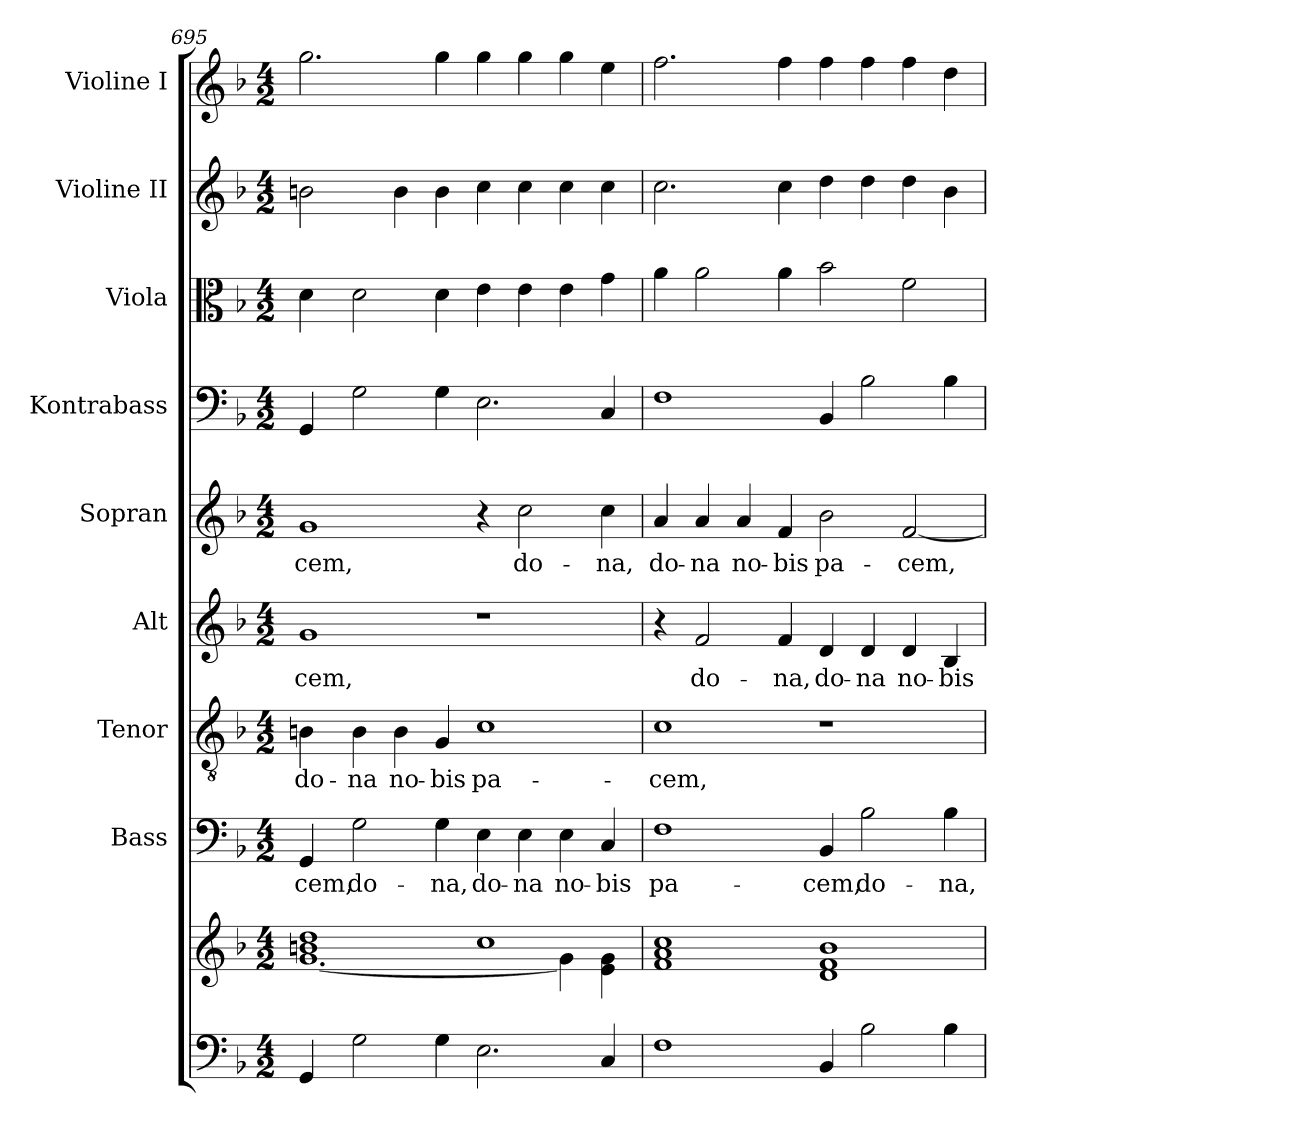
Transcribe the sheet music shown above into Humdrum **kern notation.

**kern	**kern	**kern	**text	**kern	**text	**kern	**text	**kern	**text	**kern	**kern	**kern	**kern
*part9	*part9	*part8	*part8	*part7	*part7	*part6	*part6	*part5	*part5	*part4	*part3	*part2	*part1
*staff10	*staff9	*staff8	*staff8	*staff7	*staff7	*staff6	*staff6	*staff5	*staff5	*staff4	*staff3	*staff2	*staff1
*	*	*I"Bass	*	*I"Tenor	*	*I"Alt	*	*I"Sopran	*	*I"Kontrabass	*I"Viola	*I"Violine II	*I"Violine I
*	*	*I'B.	*	*I'T.	*	*I'A.	*	*I'S.	*	*I'Kb.	*I'Vla.	*I'Vl. II	*I'Vl. I
*clefF4	*clefG2	*clefF4	*	*clefGv2	*	*clefG2	*	*clefG2	*	*clefF4	*clefC3	*clefG2	*clefG2
*	*	*	*	*	*	*	*	*	*	*ITrd7c12	*	*	*
*k[b-]	*k[b-]	*k[b-]	*	*k[b-]	*	*k[b-]	*	*k[b-]	*	*k[b-]	*k[b-]	*k[b-]	*k[b-]
*F:	*F:	*F:	*	*F:	*	*F:	*	*F:	*	*F:	*F:	*F:	*F:
*M4/2	*M4/2	*M4/2	*	*M4/2	*	*M4/2	*	*M4/2	*	*M4/2	*M4/2	*M4/2	*M4/2
=695	=695	=695	=695	=695	=695	=695	=695	=695	=695	=695	=695	=695	=695
*	*^	*	*	*	*	*	*	*	*	*	*	*	*
!	!	!	!	!LO:LY:b	!	!LO:LY:b	!	!LO:LY:b	!	!LO:LY:b	!	!	!	!
4GG/	1bn 1dd	[<1.g	4GG/	-cem,	4Bn\	do-	1g	-cem,	1g	-cem,	4GGG/	4d\	2bn\	2.gg\
!	!	!	!	!LO:LY:b	!	!LO:LY:b	!	!	!	!	!	!	!	!
2G\	.	.	2G\	do-	4B\	-na	.	.	.	.	2GG\	2d\	.	.
!	!	!	!	!	!	!LO:LY:b	!	!	!	!	!	!	!	!
.	.	.	.	.	4B\	no-	.	.	.	.	.	.	4b\	.
!	!	!	!	!LO:LY:b	!	!LO:LY:b	!	!	!	!	!	!	!	!
4G\	.	.	4G\	-na,	4G/	-bis	.	.	.	.	4GG\	4d\	4b\	4gg\
!	!	!	!	!LO:LY:b	!	!LO:LY:b	!	!	!	!	!	!	!	!
2.E\	1cc	.	4E\	do-	1c	pa-	1r	.	4r	.	2.EE\	4e\	4cc\	4gg\
!	!	!	!	!LO:LY:b	!	!	!	!	!	!LO:LY:b	!	!	!	!
.	.	.	4E\	-na	.	.	.	.	2cc\	do-	.	4e\	4cc\	4gg\
!	!	!	!	!LO:LY:b	!	!	!	!	!	!	!	!	!	!
.	.	4g\]	4E\	no-	.	.	.	.	.	.	.	4e\	4cc\	4gg\
!	!	!	!	!LO:LY:b	!	!	!	!	!	!LO:LY:b	!	!	!	!
4C/	.	4e\ 4g\	4C/	-bis	.	.	.	.	4cc\	-na,	4CC/	4g\	4cc\	4ee\
!!LO:LB:g=z
=696	=696	=696	=696	=696	=696	=696	=696	=696	=696	=696	=696	=696	=696	=696
!	!	!	!	!LO:LY:b	!	!LO:LY:b	!	!	!	!LO:LY:b	!	!	!	!
*	*v	*v	*	*	*	*	*	*	*	*	*	*	*	*
1F	1f 1a 1cc	1F	pa-	1c	-cem,	4r	.	4a/	do-	1FF	4a\	2.cc\	2.ff\
!	!	!	!	!	!	!	!LO:LY:b	!	!LO:LY:b	!	!	!	!
.	.	.	.	.	.	2f/	do-	4a/	-na	.	2a\	.	.
!	!	!	!	!	!	!	!	!	!LO:LY:b	!	!	!	!
.	.	.	.	.	.	.	.	4a/	no-	.	.	.	.
!	!	!	!	!	!	!	!LO:LY:b	!	!LO:LY:b	!	!	!	!
.	.	.	.	.	.	4f/	-na,	4f/	-bis	.	4a\	4cc\	4ff\
!	!	!	!LO:LY:b	!	!	!	!LO:LY:b	!	!LO:LY:b	!	!	!	!
4BB-/	1d 1f 1b-	4BB-/	-cem,	1r	.	4d/	do-	2b-\	pa-	4BBB-/	2b-\	4dd\	4ff\
!	!	!	!LO:LY:b	!	!	!	!LO:LY:b	!	!	!	!	!	!
2B-\	.	2B-\	do-	.	.	4d/	-na	.	.	2BB-\	.	4dd\	4ff\
!	!	!	!	!	!	!	!LO:LY:b	!	!LO:LY:b	!	!	!	!
.	.	.	.	.	.	4d/	no-	[2f/	-cem,	.	2f\	4dd\	4ff\
!	!	!	!LO:LY:b	!	!	!	!LO:LY:b	!	!	!	!	!	!
4B-\	.	4B-\	-na,	.	.	4B-/	-bis	.	.	4BB-\	.	4b-\	4dd\
=	=	=	=	=	=	=	=	=	=	=	=	=	=
*-	*-	*-	*-	*-	*-	*-	*-	*-	*-	*-	*-	*-	*-
